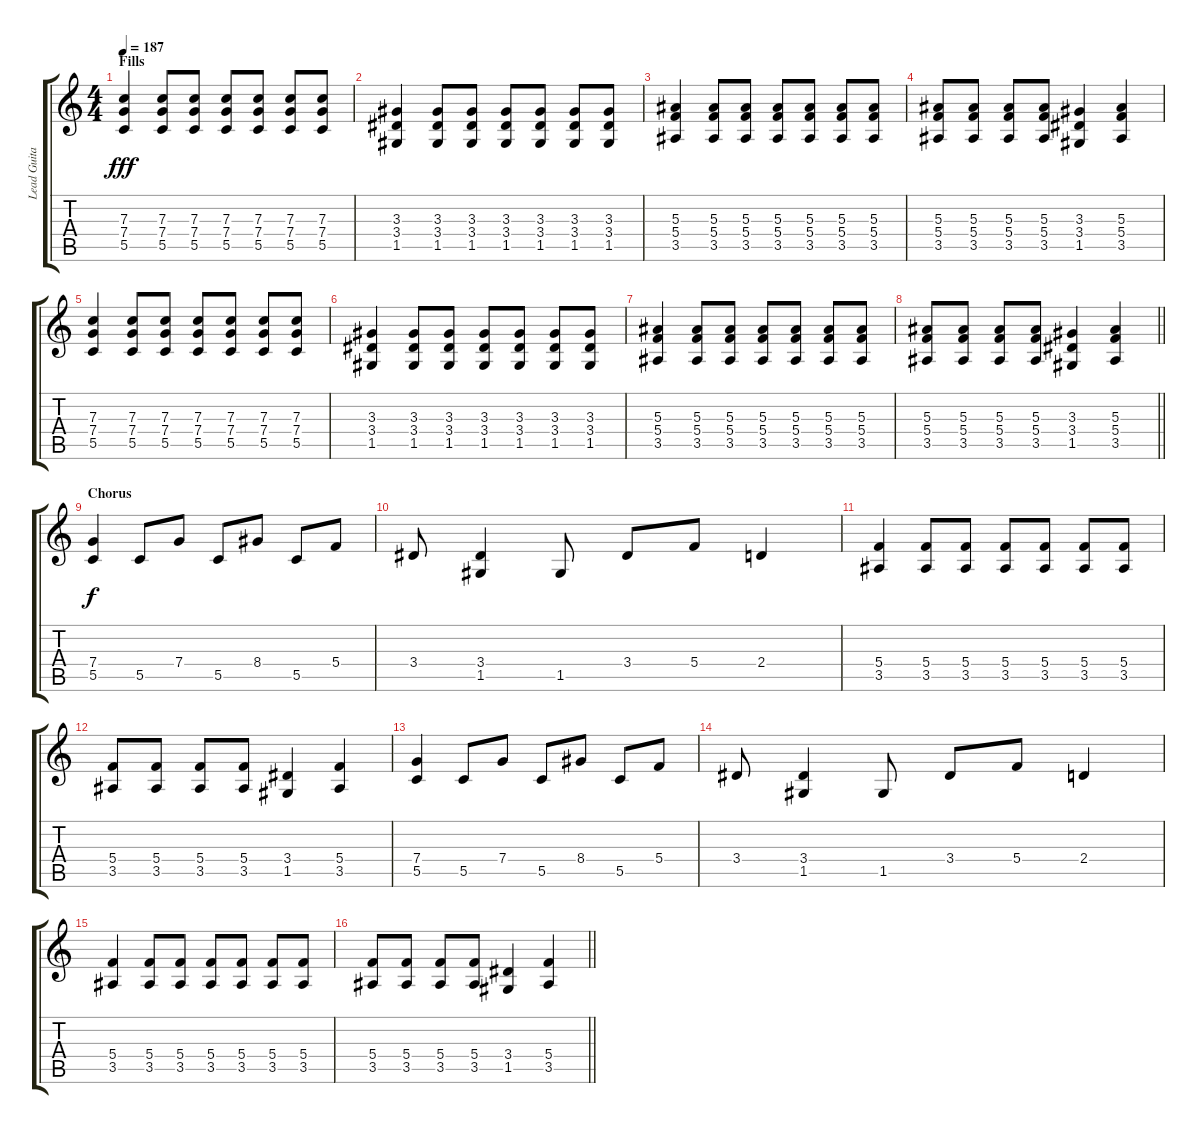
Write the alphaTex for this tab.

\track ("Lead Guitar" "Lead Guita") {instrument overdrivenguitar}
\staff {score tabs}
\tuning (D4 A3 F3 C3 G2 C2) {hide}
\ts (4 4)
\section ("" "Fills")
\tempo 187
\clef g2
\ks c
(7.3 7.4 5.5).4{dy fff} (7.3 7.4 5.5).8 (7.3 7.4 5.5).8 (7.3 7.4 5.5).8 (7.3 7.4 5.5).8 (7.3 7.4 5.5).8 (7.3 7.4 5.5).8 |
(3.3 3.4 1.5).4 (3.3 3.4 1.5).8 (3.3 3.4 1.5).8 (3.3 3.4 1.5).8 (3.3 3.4 1.5).8 (3.3 3.4 1.5).8 (3.3 3.4 1.5).8 |
(5.3 5.4 3.5).4 (5.3 5.4 3.5).8 (5.3 5.4 3.5).8 (5.3 5.4 3.5).8 (5.3 5.4 3.5).8 (5.3 5.4 3.5).8 (5.3 5.4 3.5).8 |
(5.3 5.4 3.5).8 (5.3 5.4 3.5).8 (5.3 5.4 3.5).8 (5.3 5.4 3.5).8 (3.3 3.4 1.5).4 (5.3 5.4 3.5).4 |
(7.3 7.4 5.5).4 (7.3 7.4 5.5).8 (7.3 7.4 5.5).8 (7.3 7.4 5.5).8 (7.3 7.4 5.5).8 (7.3 7.4 5.5).8 (7.3 7.4 5.5).8 |
(3.3 3.4 1.5).4 (3.3 3.4 1.5).8 (3.3 3.4 1.5).8 (3.3 3.4 1.5).8 (3.3 3.4 1.5).8 (3.3 3.4 1.5).8 (3.3 3.4 1.5).8 |
(5.3 5.4 3.5).4 (5.3 5.4 3.5).8 (5.3 5.4 3.5).8 (5.3 5.4 3.5).8 (5.3 5.4 3.5).8 (5.3 5.4 3.5).8 (5.3 5.4 3.5).8 |
\barLineRight lightlight
(5.3 5.4 3.5).8 (5.3 5.4 3.5).8 (5.3 5.4 3.5).8 (5.3 5.4 3.5).8 (3.3 3.4 1.5).4 (5.3 5.4 3.5).4 |
\section ("" "Chorus")
(7.4 5.5).4{dy f} 5.5.8 7.4.8 5.5.8 8.4.8 5.5.8 5.4.8 |
3.4.8 (3.4 1.5).4 1.5.8 3.4.8 5.4.8 2.4.4 |
(5.4 3.5).4 (5.4 3.5).8 (5.4 3.5).8 (5.4 3.5).8 (5.4 3.5).8 (5.4 3.5).8 (5.4 3.5).8 |
(5.4 3.5).8 (5.4 3.5).8 (5.4 3.5).8 (5.4 3.5).8 (3.4 1.5).4 (5.4 3.5).4 |
(7.4 5.5).4 5.5.8 7.4.8 5.5.8 8.4.8 5.5.8 5.4.8 |
3.4.8 (3.4 1.5).4 1.5.8 3.4.8 5.4.8 2.4.4 |
(5.4 3.5).4 (5.4 3.5).8 (5.4 3.5).8 (5.4 3.5).8 (5.4 3.5).8 (5.4 3.5).8 (5.4 3.5).8 |
\barLineRight lightlight
(5.4 3.5).8 (5.4 3.5).8 (5.4 3.5).8 (5.4 3.5).8 (3.4 1.5).4 (5.4 3.5).4
